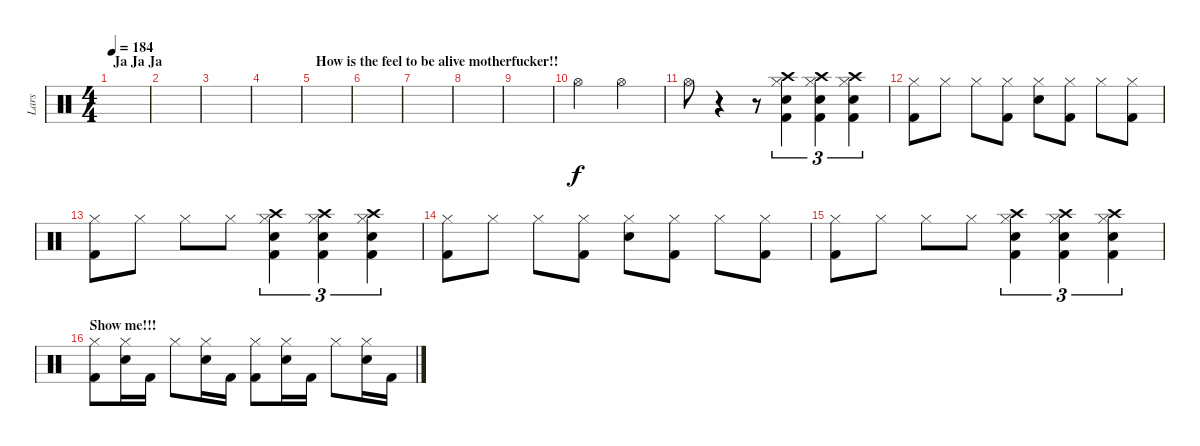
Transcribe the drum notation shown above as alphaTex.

\track ("Lars" "Lars") {instrument percussion}
\staff {score}
\articulation defaults
\ts (4 4)
\section ("" "Ja Ja Ja")
\tempo 184
\clef neutral
\ks c
|
|
|
|
\section ("" "How is the feel to be alive motherfucker!!")
|
|
|
|
|
"Hi-Hat (open)".2 "Hi-Hat (open)".2 |
"Hi-Hat (open)".8 r.4 r.8 ("Kick (hit) 2" "Snare (hit) 2" "Hi-Hat (closed)" "Crash high (hit)").4{tu (3 2)} ("Kick (hit) 2" "Snare (hit) 2" "Hi-Hat (closed)" "Crash high (hit)").4{tu (3 2)} ("Kick (hit) 2" "Snare (hit) 2" "Hi-Hat (closed)" "Crash high (hit)").4{tu (3 2)} |
("Kick (hit) 2" "Hi-Hat (closed)").8 "Hi-Hat (closed)".8 "Hi-Hat (closed)".8 ("Kick (hit) 2" "Hi-Hat (closed)").8 ("Snare (hit) 2" "Hi-Hat (closed)").8 ("Kick (hit) 2" "Hi-Hat (closed)").8 "Hi-Hat (closed)".8 ("Kick (hit) 2" "Hi-Hat (closed)").8 |
("Kick (hit) 2" "Hi-Hat (closed)").8 "Hi-Hat (closed)".8 "Hi-Hat (closed)".8 "Hi-Hat (closed)".8 ("Kick (hit) 2" "Snare (hit) 2" "Hi-Hat (closed)" "Crash high (hit)").4{tu (3 2)} ("Kick (hit) 2" "Snare (hit) 2" "Hi-Hat (closed)" "Crash high (hit)").4{tu (3 2)} ("Kick (hit) 2" "Snare (hit) 2" "Hi-Hat (closed)" "Crash high (hit)").4{tu (3 2)} |
("Kick (hit) 2" "Hi-Hat (closed)").8 "Hi-Hat (closed)".8 "Hi-Hat (closed)".8 ("Kick (hit) 2" "Hi-Hat (closed)").8 ("Snare (hit) 2" "Hi-Hat (closed)").8 ("Kick (hit) 2" "Hi-Hat (closed)").8 "Hi-Hat (closed)".8 ("Kick (hit) 2" "Hi-Hat (closed)").8 |
("Kick (hit) 2" "Hi-Hat (closed)").8 "Hi-Hat (closed)".8 "Hi-Hat (closed)".8 "Hi-Hat (closed)".8 ("Kick (hit) 2" "Snare (hit) 2" "Hi-Hat (closed)" "Crash high (hit)").4{tu (3 2)} ("Kick (hit) 2" "Snare (hit) 2" "Hi-Hat (closed)" "Crash high (hit)").4{tu (3 2)} ("Kick (hit) 2" "Snare (hit) 2" "Hi-Hat (closed)" "Crash high (hit)").4{tu (3 2)} |
\section ("" "Show me!!!")
("Kick (hit) 2" "Hi-Hat (closed)").8 ("Snare (hit) 2" "Hi-Hat (closed)").16 "Kick (hit) 2".16 "Hi-Hat (closed)".8 ("Snare (hit) 2" "Hi-Hat (closed)").16 "Kick (hit) 2".16 ("Kick (hit) 2" "Hi-Hat (closed)").8 ("Snare (hit) 2" "Hi-Hat (closed)").16 "Kick (hit) 2".16 "Hi-Hat (closed)".8 ("Snare (hit) 2" "Hi-Hat (closed)").16 "Kick (hit) 2".16
